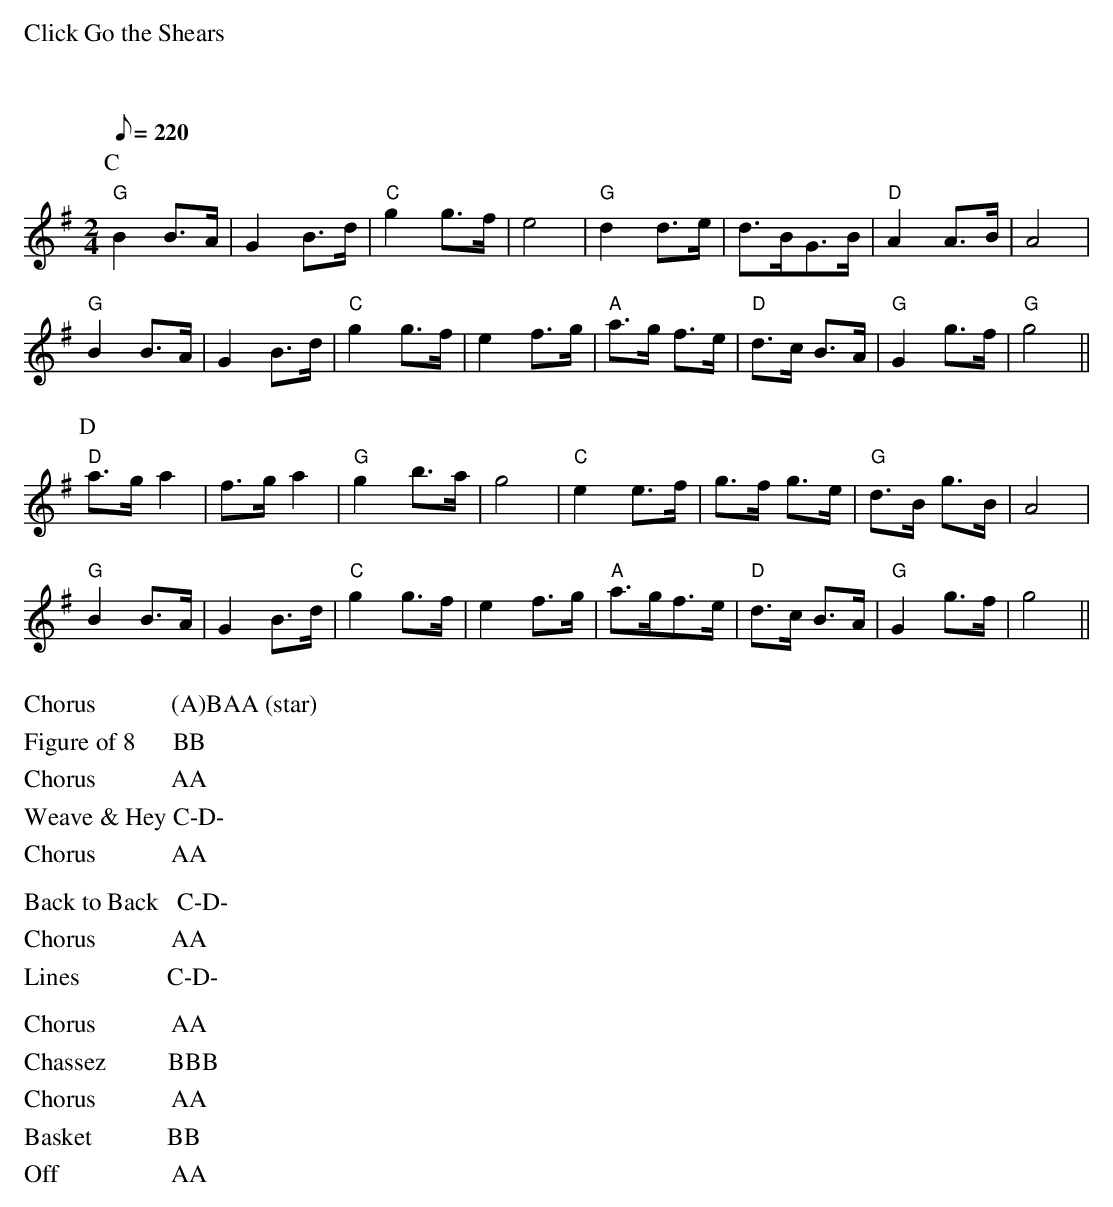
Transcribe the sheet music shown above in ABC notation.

X:1
%%text
%%text Click Go the Shears
%%text
Q:1/8=220
M:2/4
L:1/8
K:G
P:C
"G"B2B3/2A/2|G2B3/2d/2|"C"g2g3/2f/2|e4|\
"G"d2d3/2e/2|d3/2B/2G3/2B/2|"D"A2A3/2B/2|A4|
"G"B2B3/2A/2|G2B3/2d/2|"C"g2g3/2f/2|e2f3/2g/2|\
"A"a3/2g/2 f3/2e/2|"D"d3/2c/2 B3/2A/2|"G"G2 g3/2f/2|"G" g4||
P:D
"D"a3/2g/2 a2|f3/2g/2 a2|"G"g2 b3/2a/2|g4 |\
"C"e2 e3/2f/2|g3/2f/2 g3/2e/2| "G"d3/2B/2 g3/2B/2|A4|
"G"B2 B3/2A/2|G2 B3/2d/2|"C"g2 g3/2f/2|e2 f3/2g/2|\
"A"a3/2g/2f3/2e/2|"D"d3/2c/2 B3/2A/2|"G"G2 g3/2f/2|g4||
